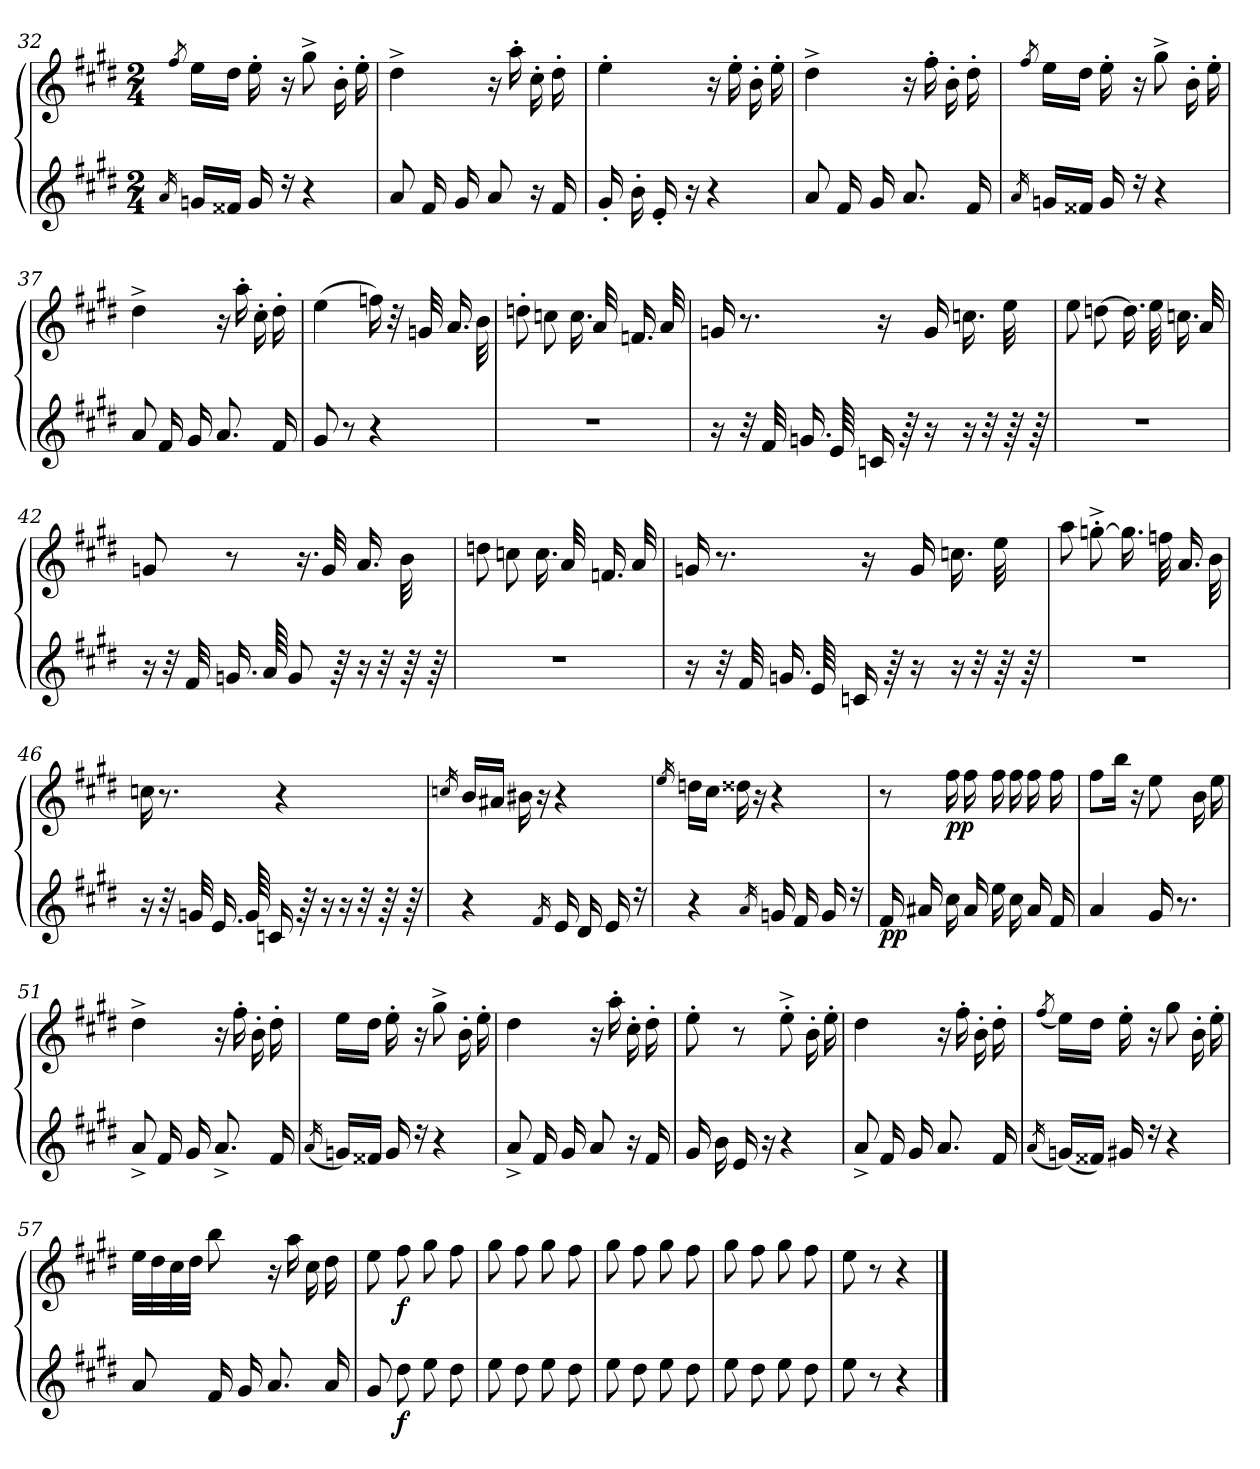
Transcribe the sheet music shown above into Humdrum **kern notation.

**kern	**dynam	**kern	**dynam
*part2	*part2	*part1	*part1
*staff2	*staff2	*staff1	*staff1
!!LO:LB:g=z
*clefG2	*	*clefG2	*
*k[f#c#g#d#]	*	*k[f#c#g#d#]	*
*E:	*	*E:	*
*M2/4	*	*M2/4	*
=32	=32	=32	=32
16qa/	.	8qff#/	.
16gn/LL	.	16ee\LL	.
16f##X/JJ	.	16dd#\JJ	.
16g/	.	16ee'>\	.
16rcc	.	16r	.
4r	.	8gg#^>\	.
.	.	16b'>\	.
.	.	16ee'>\	.
=33	=33	=33	=33
8a/	.	4dd#^>\	.
16f#/	.	.	.
16g#/	.	.	.
8a/	.	16r	.
.	.	16aa'>\	.
16r	.	16cc#'>\	.
16f#/	.	16dd#'>\	.
=34	=34	=34	=34
16g#'</	.	4ee'>\	.
16b'>\	.	.	.
16e'>/	.	.	.
16r	.	.	.
4r	.	16r	.
.	.	16ee'>\	.
.	.	16b'>\	.
.	.	16ee'>\	.
=35	=35	=35	=35
8a/	.	4dd#^>\	.
16f#/	.	.	.
16g#/	.	.	.
8.a/	.	16r	.
.	.	16ff#'>\	.
.	.	16b'>\	.
16f#/	.	16dd#'>\	.
!!LO:PB:g=z
=36	=36	=36	=36
16qa/	.	8qff#/	.
16gn/LL	.	16ee\LL	.
16f##X/JJ	.	16dd#\JJ	.
16g/	.	16ee'>\	.
16rcc	.	16r	.
4r	.	8gg#^>\	.
.	.	16b'>\	.
.	.	16ee'>\	.
=37	=37	=37	=37
8a/	.	4dd#^>\	.
16f#/	.	.	.
16g#/	.	.	.
8.a/	.	16r	.
.	.	16aa'>\	.
.	.	16cc#'>\	.
16f#/	.	16dd#'>\	.
=38	=38	=38	=38
8g#/	.	(>4ee\	.
8r	.	.	.
4r	.	16ffn\)	.
.	.	32ra	.
.	.	32gn/	.
.	.	16.a/	.
.	.	32b\	.
=39	=39	=39	=39
2r	.	8ddn'>\	.
.	.	8ccn\	.
.	.	16.cc\	.
.	.	32a/	.
.	.	16.fn/	.
.	.	32a/	.
!!LO:LB:g=z
=40	=40	=40	=40
16r	.	16gn/	.
32r	.	8.r	.
32f#/	.	.	.
16.gn/	.	.	.
64e/	.	.	.
16cn/	.	.	.
.	.	16r	.
64r	.	.	.
16r	.	16g/	.
16r	.	16.ccn\	.
32r	.	.	.
64r	.	32ee\	.
64r	.	.	.
=41	=41	=41	=41
2r	.	8ee\	.
.	.	[8ddn\	.
.	.	16.dd\]	.
.	.	32ee\	.
.	.	16.ccn\	.
.	.	32a/	.
=42	=42	=42	=42
16r	.	8gn/	.
32r	.	.	.
32f#/	.	.	.
16.gn/	.	8r	.
64a/	.	.	.
8g/	.	.	.
.	.	16.r	.
.	.	32g/	.
64r	.	.	.
16r	.	16.a/	.
32r	.	.	.
64r	.	32b\	.
64r	.	.	.
!!LO:LB:g=z
=43	=43	=43	=43
2r	.	8ddn\	.
.	.	8ccn\	.
.	.	16.cc\	.
.	.	32a/	.
.	.	16.fn/	.
.	.	32a/	.
=44	=44	=44	=44
16r	.	16gn/	.
32r	.	8.r	.
32f#/	.	.	.
16.gn/	.	.	.
64e/	.	.	.
16cn/	.	.	.
.	.	16r	.
64r	.	.	.
16r	.	16g/	.
16r	.	16.ccn\	.
32r	.	.	.
64r	.	32ee\	.
64r	.	.	.
=45	=45	=45	=45
2r	.	8aa\	.
.	.	[8ggn'>'>^>\	.
.	.	16.gg\]	.
.	.	32ffn\	.
.	.	16.a/	.
.	.	32b\	.
!!LO:LB:g=z
=46	=46	=46	=46
16r	.	16ccn\	.
32r	.	8.r	.
32gn/	.	.	.
16.e/	.	.	.
64g/	.	.	.
16cn/	.	.	.
.	.	4r	.
64r	.	.	.
16r	.	.	.
16r	.	.	.
32r	.	.	.
64r	.	.	.
64r	.	.	.
=47	=47	=47	=47
.	.	16qccn/	.
4r	.	16b/LL	.
.	.	16a#X/JJ	.
.	.	16b#\	.
.	.	16r	.
16qf#/	.	.	.
16e/	.	4r	.
16d#/	.	.	.
16e/	.	.	.
16rcc	.	.	.
=48	=48	=48	=48
.	.	16qee/	.
4r	.	16ddn\LL	.
.	.	16cc#\JJ	.
.	.	16dd##\	.
.	.	16r	.
16qa/	.	.	.
16gn/	.	4r	.
16f#/	.	.	.
16g/	.	.	.
16rcc	.	.	.
!!LO:LB:g=z
=49	=49	=49	=49
!	!LO:DY:b	!	!
16f#/	pp	8r	.
16a#X/	.	.	.
!	!	!	!LO:DY:b
16cc#\	.	16ff#\	pp
16a#/	.	16ff#\	.
16ee\	.	16ff#\	.
16cc#\	.	16ff#\	.
16a#/	.	16ff#\	.
16f#/	.	16ff#\	.
=50	=50	=50	=50
4a/	.	8ff#\L	.
.	.	16bb\Jk	.
.	.	16r	.
16g#/	.	8ee\	.
8.r	.	.	.
.	.	16b\	.
.	.	16ee\	.
=51	=51	=51	=51
8a^</	.	4dd#^>\	.
16f#/	.	.	.
16g#/	.	.	.
8.a^</	.	16r	.
.	.	16ff#'>\	.
.	.	16b'>\	.
16f#/	.	16dd#'>\	.
=52	=52	=52	=52
(<16qa/	.	.	.
16gn/LL)	.	16ee\LL	.
16f##X/JJ	.	16dd#\JJ	.
16g/	.	16ee'>\	.
16rcc	.	16r	.
4r	.	8gg#^>\	.
.	.	16b'>\	.
.	.	16ee'>\	.
!!LO:PB:g=z
=53	=53	=53	=53
8a^</	.	4dd#\	.
16f#/	.	.	.
16g#/	.	.	.
8a/	.	16r	.
.	.	16aa'>\	.
16r	.	16cc#'>\	.
16f#/	.	16dd#'>\	.
=54	=54	=54	=54
16g#/	.	8ee'>\	.
16b\	.	.	.
16e/	.	8r	.
16r	.	.	.
4r	.	8ee'>^>\	.
.	.	16b'>\	.
.	.	16ee'>\	.
=55	=55	=55	=55
8a^</	.	4dd#\	.
16f#/	.	.	.
16g#/	.	.	.
8.a/	.	16r	.
.	.	16ff#'>\	.
.	.	16b'>\	.
16f#/	.	16dd#'>\	.
=56	=56	=56	=56
(<16qa/	.	(<8qff#/	.
(<16gn/LL)	.	16ee\LL)	.
16f##X/JJ)	.	16dd#\JJ	.
16g#X/	.	16ee'>\	.
16rcc	.	16r	.
4r	.	8gg#\	.
.	.	16b'>\	.
.	.	16ee'>\	.
!!LO:LB:g=z
=57	=57	=57	=57
8a/	.	32ee\LLL	.
.	.	32dd#\	.
.	.	32cc#\	.
.	.	32dd#\JJJ	.
16f#/	.	8bb\	.
16g#/	.	.	.
8.a/	.	16r	.
.	.	16aa\	.
.	.	16cc#\	.
16a/	.	16dd#\	.
=58	=58	=58	=58
8g#/	.	8ee\	.
!	!LO:DY:b	!	!LO:DY:b
8dd#\	f	8ff#\	f
8ee\	.	8gg#\	.
8dd#\	.	8ff#\	.
=59	=59	=59	=59
8ee\	.	8gg#\	.
8dd#\	.	8ff#\	.
8ee\	.	8gg#\	.
8dd#\	.	8ff#\	.
=60	=60	=60	=60
8ee\	.	8gg#\	.
8dd#\	.	8ff#\	.
8ee\	.	8gg#\	.
8dd#\	.	8ff#\	.
=61	=61	=61	=61
8ee\	.	8gg#\	.
8dd#\	.	8ff#\	.
8ee\	.	8gg#\	.
8dd#\	.	8ff#\	.
=62	=62	=62	=62
8ee\	.	8ee\	.
8r	.	8r	.
4r	.	4r	.
==	==	==	==
*-	*-	*-	*-
